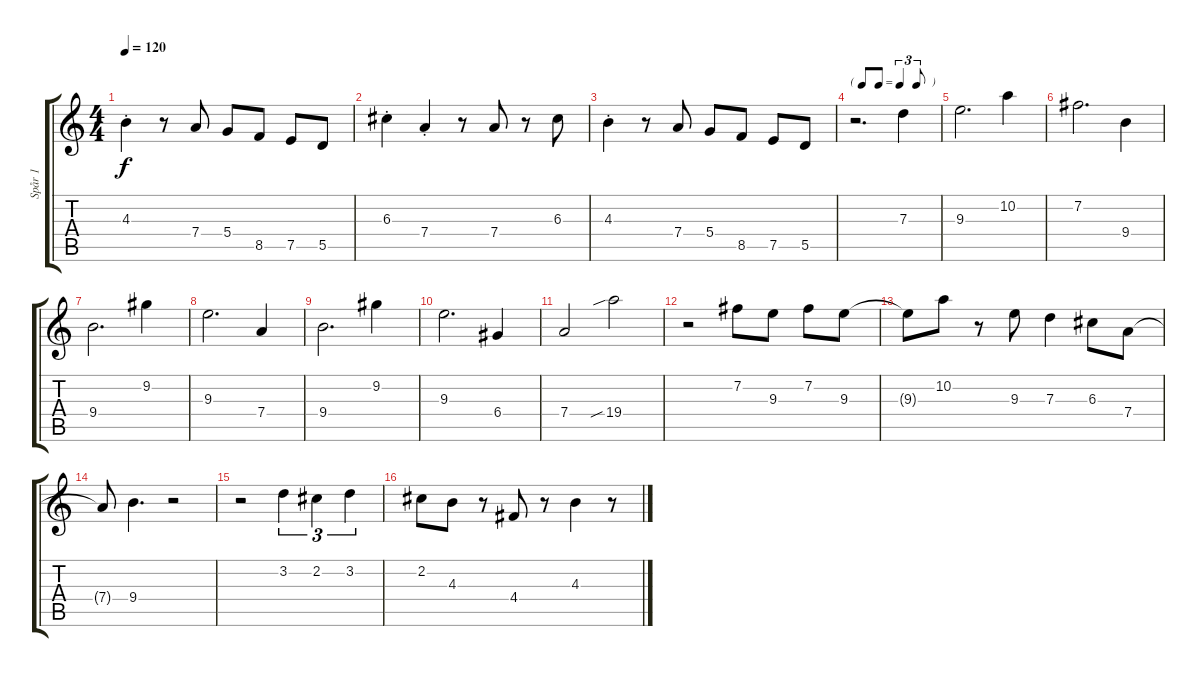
\track ("Spår 1" "Spår 1") {instrument electricguitarjazz}
\staff {score tabs}
\tuning (E4 B3 G3 D3 A2 E2) {hide}
\ts (4 4)
\tempo 120
\clef g2
\ks c
4.3{st}.4{dy f} r.8 7.4.8 5.4.8 8.5.8 7.5.8 5.5.8 |
6.3{st}.4 7.4{st}.4 r.8 7.4.8 r.8 6.3.8 |
4.3{st}.4 r.8 7.4.8 5.4.8 8.5.8 7.5.8 5.5.8 |
\tf triplet8th
r.2{d} 7.3.4 |
9.3.2{d} 10.2.4 |
7.2.2{d} 9.4.4 |
9.4.2{d} 9.2.4 |
9.3.2{d} 7.4.4 |
9.4.2{d} 9.2.4 |
9.3.2{d} 6.4.4 |
7.4.2 19.4{sib}.2 |
r.2 7.2.8 9.3.8 7.2.8 9.3.8 |
9.3{t}.8 10.2.8 r.8 9.3.8 7.3.4 6.3.8 7.4.8 |
7.4{t}.8 9.4.4{d} r.2 |
r.2 3.2.4{tu (3 2)} 2.2.4{tu (3 2)} 3.2.4{tu (3 2)} |
2.2.8 4.3.8 r.8 4.4.8 r.8 4.3.4 r.8
